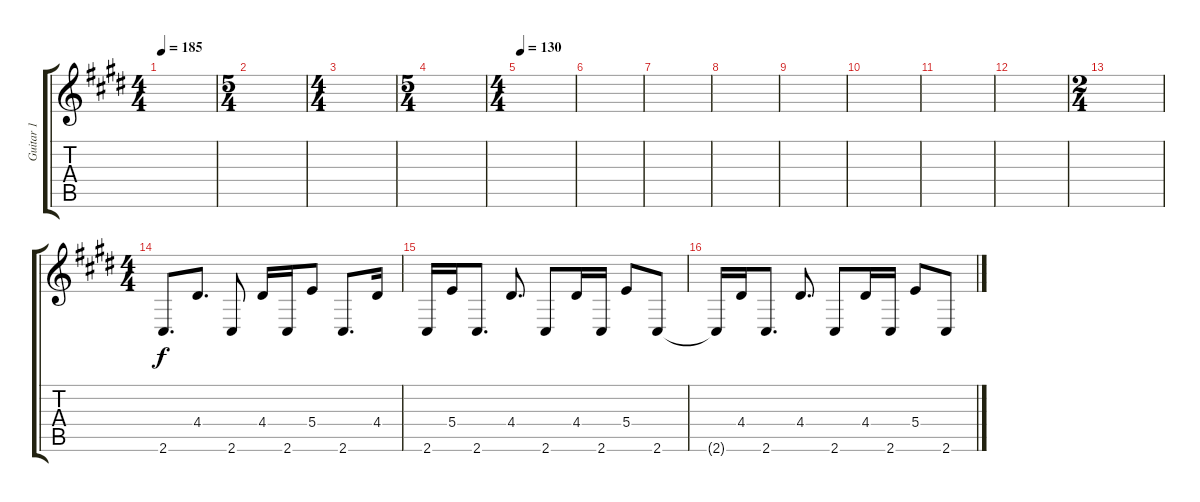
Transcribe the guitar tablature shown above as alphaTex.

\track ("Guitar 1" "Guitar 1") {instrument overdrivenguitar}
\staff {score tabs}
\tuning (Db4 Ab3 E3 B2 Gb2 B1) {hide}
\ts (4 4)
\tempo 185
\clef g2
\ks e
|
\ts (5 4)
|
\ts (4 4)
|
\ts (5 4)
|
\ts (4 4)
\tempo 130
|
|
|
|
|
|
|
|
\ts (2 4)
|
\ts (4 4)
2.6.8{d volume 4 instrument acousticguitarnylon} 4.4.8{d} 2.6.8 4.4.16 2.6.16 5.4.8 2.6.8{d} 4.4.16 |
2.6.16 5.4.16 2.6.8{d} 4.4.8{d} 2.6.8 4.4.16 2.6.16 5.4.8 2.6.8 |
2.6{t}.16 4.4.16 2.6.8{d} 4.4.8{d} 2.6.8 4.4.16 2.6.16 5.4.8 2.6.8
